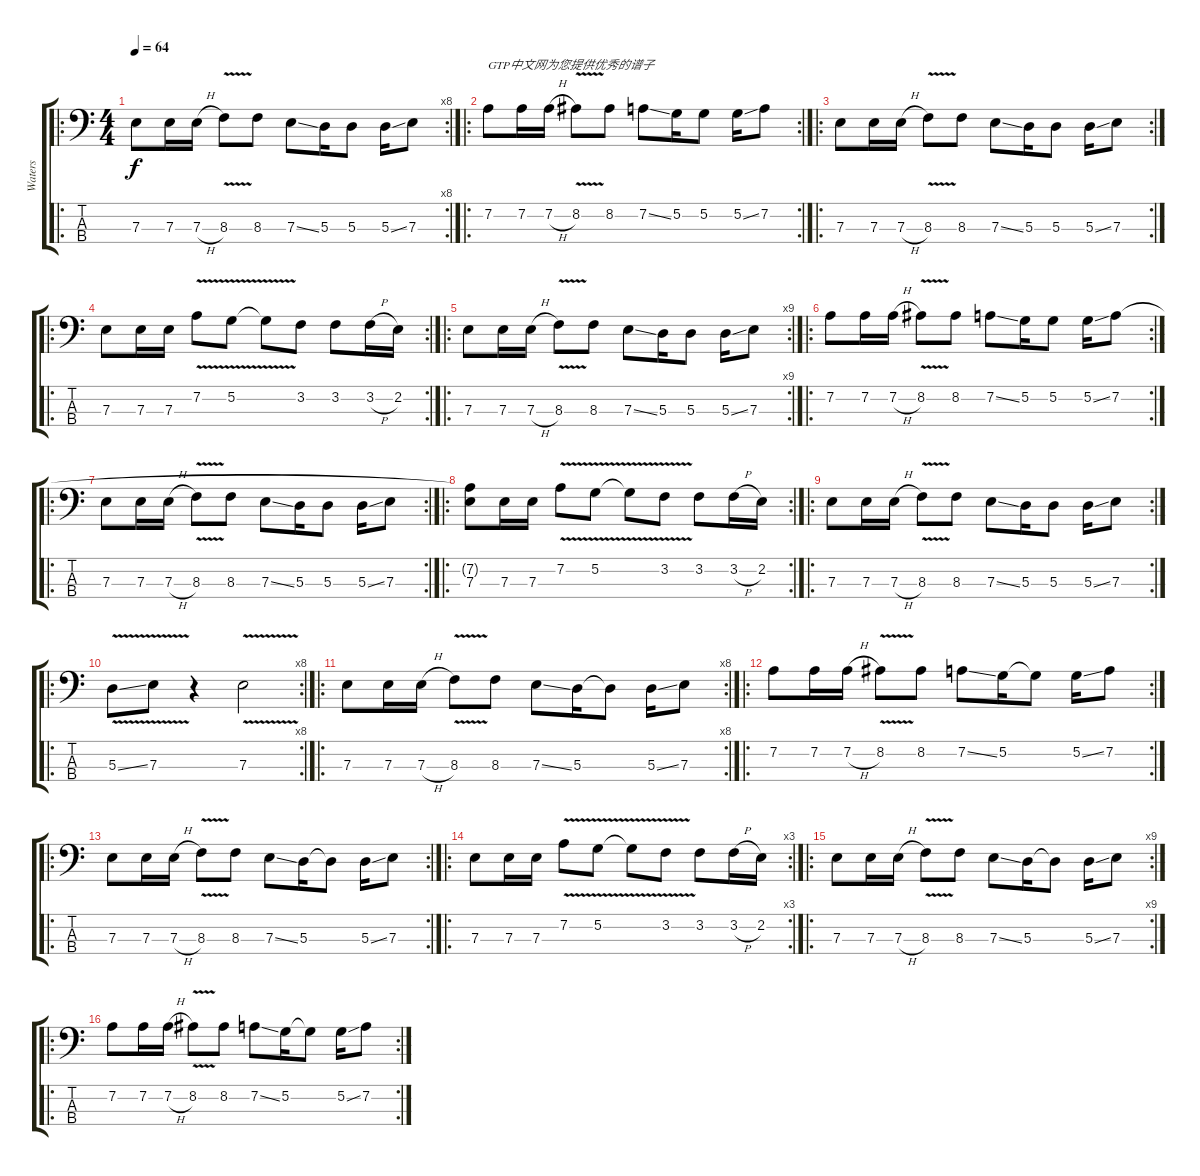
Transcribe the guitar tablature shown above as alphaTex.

\track ("Waters" "Waters") {instrument electricbasspick}
\staff {score tabs}
\tuning (G2 D2 A1 E1) {hide}
\ro
\rc 8
\ts (4 4)
\tempo 64
\clef f4
\ks c
7.3.8{dy f instrument electricbasspick} 7.3.16 7.3{h}.16 8.3{v}.8 8.3.8 7.3{ss}.8 5.3.16 5.3.8 5.3{ss}.16 7.3.8 |
\ro
\rc 2
7.2.8{txt "GTP中文网为您提供优秀的谱子"} 7.2.16 7.2{h}.16 8.2{v}.8 8.2.8 7.2{ss}.8 5.2.16 5.2.8 5.2{ss}.16 7.2.8 |
\ro
\rc 2
7.3.8 7.3.16 7.3{h}.16 8.3{v}.8 8.3.8 7.3{ss}.8 5.3.16 5.3.8 5.3{ss}.16 7.3.8 |
\ro
\rc 2
7.3.8 7.3.16 7.3.16 7.2{v}.8 5.2{v}.8 5.2{v t}.8 3.2.8 3.2.8 3.2{h}.16 2.2.16 |
\ro
\rc 9
7.3.8 7.3.16 7.3{h}.16 8.3{v}.8 8.3.8 7.3{ss}.8 5.3.16 5.3.8 5.3{ss}.16 7.3.8 |
\ro
\rc 2
7.2.8 7.2.16 7.2{h}.16 8.2{v}.8 8.2.8 7.2{ss}.8 5.2.16 5.2.8 5.2{ss}.16 7.2.8 |
\ro
\rc 2
7.3.8 7.3.16 7.3{h}.16 8.3{v}.8 8.3.8 7.3{ss}.8 5.3.16 5.3.8 5.3{ss}.16 7.3.8 |
\ro
\rc 2
(7.2{t} 7.3).8 7.3.16 7.3.16 7.2{v}.8 5.2{v}.8 5.2{t}.8 3.2{v}.8 3.2.8 3.2{h}.16 2.2.16 |
\ro
\rc 2
7.3.8 7.3.16 7.3{h}.16 8.3{v}.8 8.3.8 7.3{ss}.8 5.3.16 5.3.8 5.3{ss}.16 7.3.8 |
\ro
\rc 8
5.3{v ss}.8 7.3{v}.8 r.4 7.3{v}.2 |
\ro
\rc 8
7.3.8 7.3.16 7.3{h}.16 8.3{v}.8 8.3.8 7.3{ss}.8 5.3.16 5.3{t}.8 5.3{ss}.16 7.3.8 |
\ro
\rc 2
7.2.8 7.2.16 7.2{h}.16 8.2{v}.8 8.2.8 7.2{ss}.8 5.2.16 5.2{t}.8 5.2{ss}.16 7.2.8 |
\ro
\rc 2
7.3.8 7.3.16 7.3{h}.16 8.3{v}.8 8.3.8 7.3{ss}.8 5.3.16 5.3{t}.8 5.3{ss}.16 7.3.8 |
\ro
\rc 3
7.3.8 7.3.16 7.3.16 7.2{v}.8 5.2{v}.8 5.2{v t}.8 3.2{v}.8 3.2.8 3.2{h}.16 2.2.16 |
\ro
\rc 9
7.3.8 7.3.16 7.3{h}.16 8.3{v}.8 8.3.8 7.3{ss}.8 5.3.16 5.3{t}.8 5.3{ss}.16 7.3.8 |
\ro
\rc 2
7.2.8 7.2.16 7.2{h}.16 8.2{v}.8 8.2.8 7.2{ss}.8 5.2.16 5.2{t}.8 5.2{ss}.16 7.2.8
